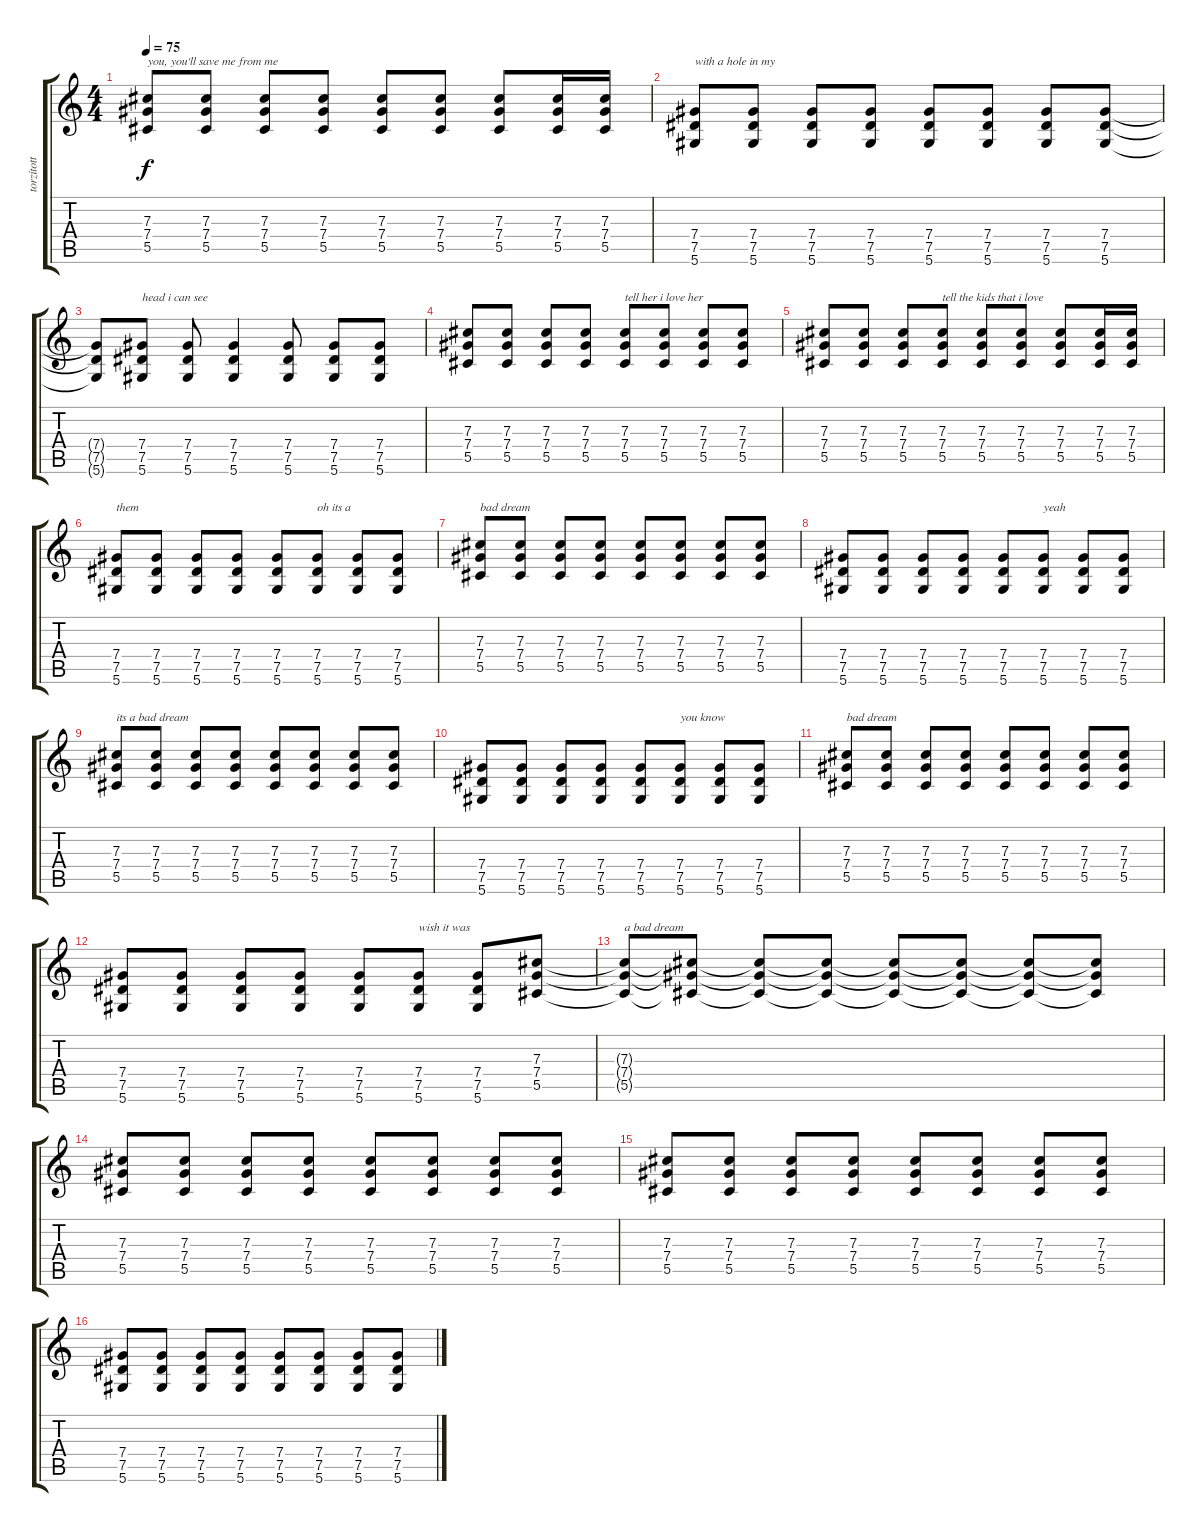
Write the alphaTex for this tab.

\track ("torzított" "torzított") {instrument distortionguitar}
\staff {score tabs}
\tuning (Eb4 Bb3 Gb3 Db3 Ab2 Eb2) {hide}
\ts (4 4)
\tempo 75
\clef g2
\ks c
(7.3 7.4 5.5).8{txt "you, you'll save me from me" dy f} (7.3 7.4 5.5).8 (7.3 7.4 5.5).8 (7.3 7.4 5.5).8 (7.3 7.4 5.5).8 (7.3 7.4 5.5).8 (7.3 7.4 5.5).8 (7.3 7.4 5.5).16 (7.3 7.4 5.5).16 |
(7.4 7.5 5.6).8{txt "with a hole in my"} (7.4 7.5 5.6).8 (7.4 7.5 5.6).8 (7.4 7.5 5.6).8 (7.4 7.5 5.6).8 (7.4 7.5 5.6).8 (7.4 7.5 5.6).8 (7.4 7.5 5.6).8 |
(7.4{t} 7.5{t} 5.6{t}).8 (7.4 7.5 5.6).8{txt "head i can see"} (7.4 7.5 5.6).8 (7.4 7.5 5.6).4 (7.4 7.5 5.6).8 (7.4 7.5 5.6).8 (7.4 7.5 5.6).8 |
(7.3 7.4 5.5).8 (7.3 7.4 5.5).8 (7.3 7.4 5.5).8 (7.3 7.4 5.5).8 (7.3 7.4 5.5).8{txt "tell her i love her"} (7.3 7.4 5.5).8 (7.3 7.4 5.5).8 (7.3 7.4 5.5).8 |
(7.3 7.4 5.5).8 (7.3 7.4 5.5).8 (7.3 7.4 5.5).8 (7.3 7.4 5.5).8{txt "tell the kids that i love"} (7.3 7.4 5.5).8 (7.3 7.4 5.5).8 (7.3 7.4 5.5).8 (7.3 7.4 5.5).16 (7.3 7.4 5.5).16 |
(7.4 7.5 5.6).8{txt "them"} (7.4 7.5 5.6).8 (7.4 7.5 5.6).8 (7.4 7.5 5.6).8 (7.4 7.5 5.6).8 (7.4 7.5 5.6).8{txt "oh its a"} (7.4 7.5 5.6).8 (7.4 7.5 5.6).8 |
(7.3 7.4 5.5).8{txt "bad dream"} (7.3 7.4 5.5).8 (7.3 7.4 5.5).8 (7.3 7.4 5.5).8 (7.3 7.4 5.5).8 (7.3 7.4 5.5).8 (7.3 7.4 5.5).8 (7.3 7.4 5.5).8 |
(7.4 7.5 5.6).8 (7.4 7.5 5.6).8 (7.4 7.5 5.6).8 (7.4 7.5 5.6).8 (7.4 7.5 5.6).8 (7.4 7.5 5.6).8{txt "yeah"} (7.4 7.5 5.6).8 (7.4 7.5 5.6).8 |
(7.3 7.4 5.5).8{txt "its a bad dream"} (7.3 7.4 5.5).8 (7.3 7.4 5.5).8 (7.3 7.4 5.5).8 (7.3 7.4 5.5).8 (7.3 7.4 5.5).8 (7.3 7.4 5.5).8 (7.3 7.4 5.5).8 |
(7.4 7.5 5.6).8 (7.4 7.5 5.6).8 (7.4 7.5 5.6).8 (7.4 7.5 5.6).8 (7.4 7.5 5.6).8 (7.4 7.5 5.6).8{txt "you know"} (7.4 7.5 5.6).8 (7.4 7.5 5.6).8 |
(7.3 7.4 5.5).8{txt "bad dream"} (7.3 7.4 5.5).8 (7.3 7.4 5.5).8 (7.3 7.4 5.5).8 (7.3 7.4 5.5).8 (7.3 7.4 5.5).8 (7.3 7.4 5.5).8 (7.3 7.4 5.5).8 |
(7.4 7.5 5.6).8 (7.4 7.5 5.6).8 (7.4 7.5 5.6).8 (7.4 7.5 5.6).8 (7.4 7.5 5.6).8 (7.4 7.5 5.6).8{txt "wish it was"} (7.4 7.5 5.6).8 (7.3 7.4 5.5).8 |
(7.3{t} 7.4{t} 5.5{t}).8{txt "a bad dream"} (7.3{t} 7.4{t} 5.5{t}).8 (7.3{t} 7.4{t} 5.5{t}).8 (7.3{t} 7.4{t} 5.5{t}).8 (7.3{t} 7.4{t} 5.5{t}).8 (7.3{t} 7.4{t} 5.5{t}).8 (7.3{t} 7.4{t} 5.5{t}).8 (7.3{t} 7.4{t} 5.5{t}).8 |
(7.3 7.4 5.5).8 (7.3 7.4 5.5).8 (7.3 7.4 5.5).8 (7.3 7.4 5.5).8 (7.3 7.4 5.5).8 (7.3 7.4 5.5).8 (7.3 7.4 5.5).8 (7.3 7.4 5.5).8 |
(7.3 7.4 5.5).8 (7.3 7.4 5.5).8 (7.3 7.4 5.5).8 (7.3 7.4 5.5).8 (7.3 7.4 5.5).8 (7.3 7.4 5.5).8 (7.3 7.4 5.5).8 (7.3 7.4 5.5).8 |
(7.4 7.5 5.6).8 (7.4 7.5 5.6).8 (7.4 7.5 5.6).8 (7.4 7.5 5.6).8 (7.4 7.5 5.6).8 (7.4 7.5 5.6).8 (7.4 7.5 5.6).8 (7.4 7.5 5.6).8
